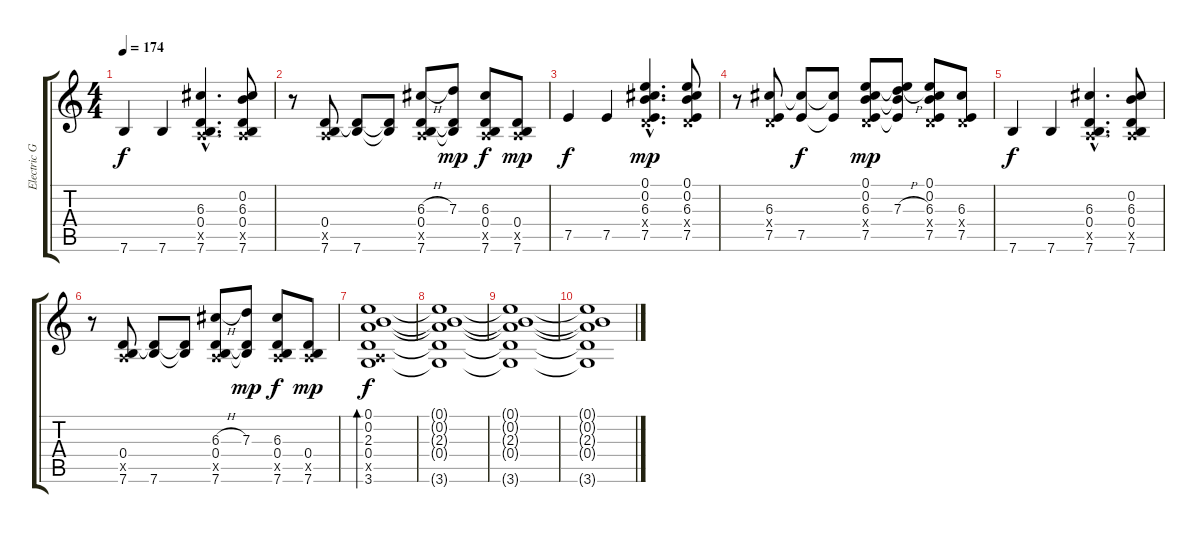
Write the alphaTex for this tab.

\track ("Electric Guitar" "Electric G") {instrument distortionguitar}
\staff {score tabs}
\tuning (E4 B3 G3 D3 A2 E2) {hide}
\ts (4 4)
\tempo 174
\clef g2
\ks c
7.6.4{dy f instrument acousticguitarnylon} 7.6.4 (6.3{hac} 0.4{hac} 0.5{hac x} 7.6{hac}).4{d} (0.2 6.3 0.4 0.5{x} 7.6).8 |
r.8 (0.4 0.5{x} 7.6).8 (0.4{t} 7.6).8 (0.4{t} 7.6{t}).8 (6.3{h} 0.4 0.5{x} 7.6).8 (7.3 0.4{t} 7.6{t}).8{dy mp} (6.3 0.4 0.5{x} 7.6).8{dy f} (0.4 0.5{x} 7.6).8{dy mp} |
7.5.4{dy f} 7.5.4 (0.1{hac} 0.2{hac} 6.3{hac} 0.4{hac x} 7.5{hac}).4{d dy mp} (0.1 0.2 6.3 0.4{x} 7.5).8 |
r.8 (6.3 0.4{x} 7.5).8 (6.3{t} 7.5).8{dy f} (6.3{t} 7.5{t}).8 (0.1 0.2 6.3 0.4{x} 7.5).8{dy mp} (0.1{t} 0.2{t} 7.3{h} 7.5{t}).8 (0.1 0.2 6.3 0.4{x} 7.5).8 (6.3 0.4{x} 7.5).8 |
7.6.4{dy f instrument acousticguitarnylon} 7.6.4 (6.3{hac} 0.4{hac} 0.5{hac x} 7.6{hac}).4{d} (0.2 6.3 0.4 0.5{x} 7.6).8 |
r.8 (0.4 0.5{x} 7.6).8 (0.4{t} 7.6).8 (0.4{t} 7.6{t}).8 (6.3{h} 0.4 0.5{x} 7.6).8 (7.3 0.4{t} 7.6{t}).8{dy mp} (6.3 0.4 0.5{x} 7.6).8{dy f} (0.4 0.5{x} 7.6).8{dy mp} |
(0.1 0.2 2.3 0.4 0.5{x} 3.6).1{bd 60 dy f} |
(0.1{t} 0.2{t} 2.3{t} 0.4{t} 3.6{t}).1 |
(0.1{t} 0.2{t} 2.3{t} 0.4{t} 3.6{t}).1 |
(0.1{t} 0.2{t} 2.3{t} 0.4{t} 3.6{t}).1
